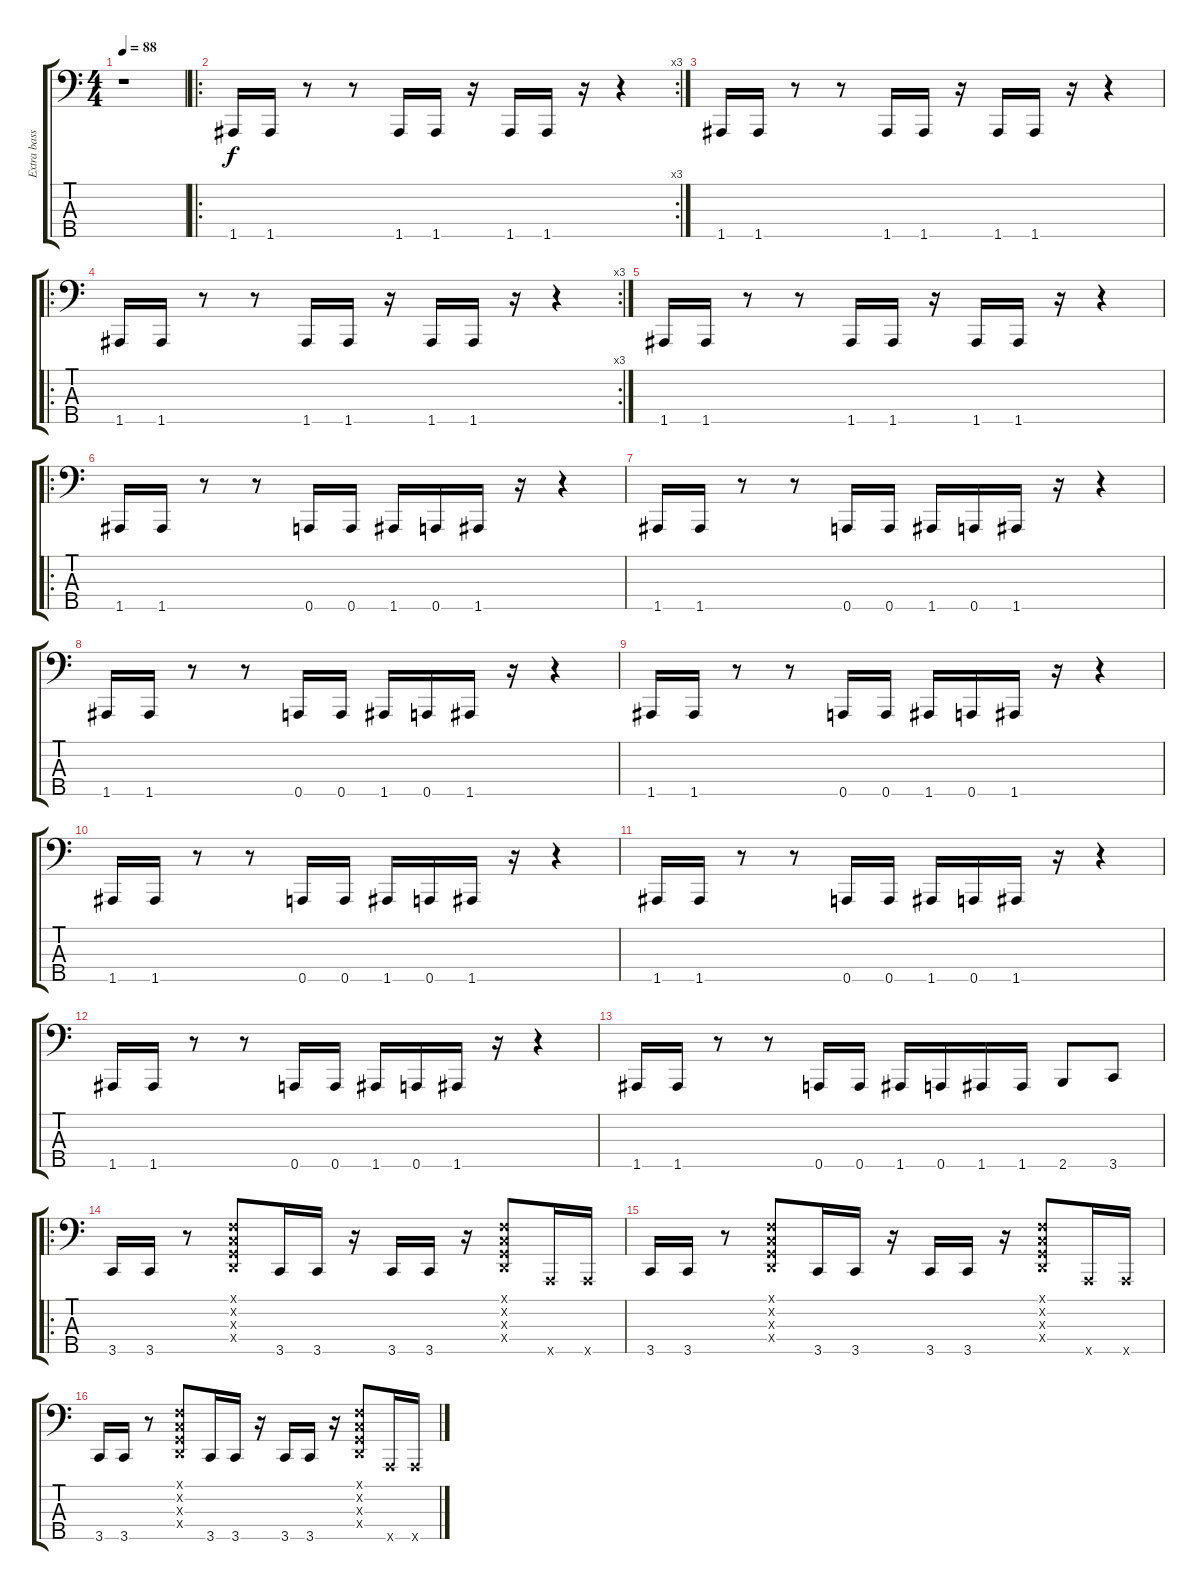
\track ("Extra bass" "Extra bass") {instrument electricbassfinger}
\staff {score tabs}
\tuning (F2 C2 G1 D1 A0) {hide}
\ts (4 4)
\tempo 88
\clef f4
\ks c
r.1{dy f instrument electricbassfinger} |
\ro
\rc 3
1.5.16 1.5.16 r.8 r.8 1.5.16 1.5.16 r.16 1.5.16 1.5.16 r.16 r.4 |
1.5.16 1.5.16 r.8 r.8 1.5.16 1.5.16 r.16 1.5.16 1.5.16 r.16 r.4 |
\ro
\rc 3
1.5.16 1.5.16 r.8 r.8 1.5.16 1.5.16 r.16 1.5.16 1.5.16 r.16 r.4 |
1.5.16 1.5.16 r.8 r.8 1.5.16 1.5.16 r.16 1.5.16 1.5.16 r.16 r.4 |
\ro
1.5.16 1.5.16 r.8 r.8 0.5.16 0.5.16 1.5.16 0.5.16 1.5.16 r.16 r.4 |
1.5.16 1.5.16 r.8 r.8 0.5.16 0.5.16 1.5.16 0.5.16 1.5.16 r.16 r.4 |
1.5.16 1.5.16 r.8 r.8 0.5.16 0.5.16 1.5.16 0.5.16 1.5.16 r.16 r.4 |
1.5.16 1.5.16 r.8 r.8 0.5.16 0.5.16 1.5.16 0.5.16 1.5.16 r.16 r.4 |
1.5.16 1.5.16 r.8 r.8 0.5.16 0.5.16 1.5.16 0.5.16 1.5.16 r.16 r.4 |
1.5.16 1.5.16 r.8 r.8 0.5.16 0.5.16 1.5.16 0.5.16 1.5.16 r.16 r.4 |
1.5.16 1.5.16 r.8 r.8 0.5.16 0.5.16 1.5.16 0.5.16 1.5.16 r.16 r.4 |
1.5.16 1.5.16 r.8 r.8 0.5.16 0.5.16 1.5.16 0.5.16 1.5.16 1.5.16 2.5.8 3.5.8 |
\ro
3.5.16 3.5.16 r.8 (0.1{x} 0.2{x} 0.3{x} 0.4{x}).8 3.5.16 3.5.16 r.16 3.5.16 3.5.16 r.16 (0.1{x} 0.2{x} 0.3{x} 0.4{x}).8 0.5{x}.16 0.5{x}.16 |
3.5.16 3.5.16 r.8 (0.1{x} 0.2{x} 0.3{x} 0.4{x}).8 3.5.16 3.5.16 r.16 3.5.16 3.5.16 r.16 (0.1{x} 0.2{x} 0.3{x} 0.4{x}).8 0.5{x}.16 0.5{x}.16 |
3.5.16 3.5.16 r.8 (0.1{x} 0.2{x} 0.3{x} 0.4{x}).8 3.5.16 3.5.16 r.16 3.5.16 3.5.16 r.16 (0.1{x} 0.2{x} 0.3{x} 0.4{x}).8 0.5{x}.16 0.5{x}.16
